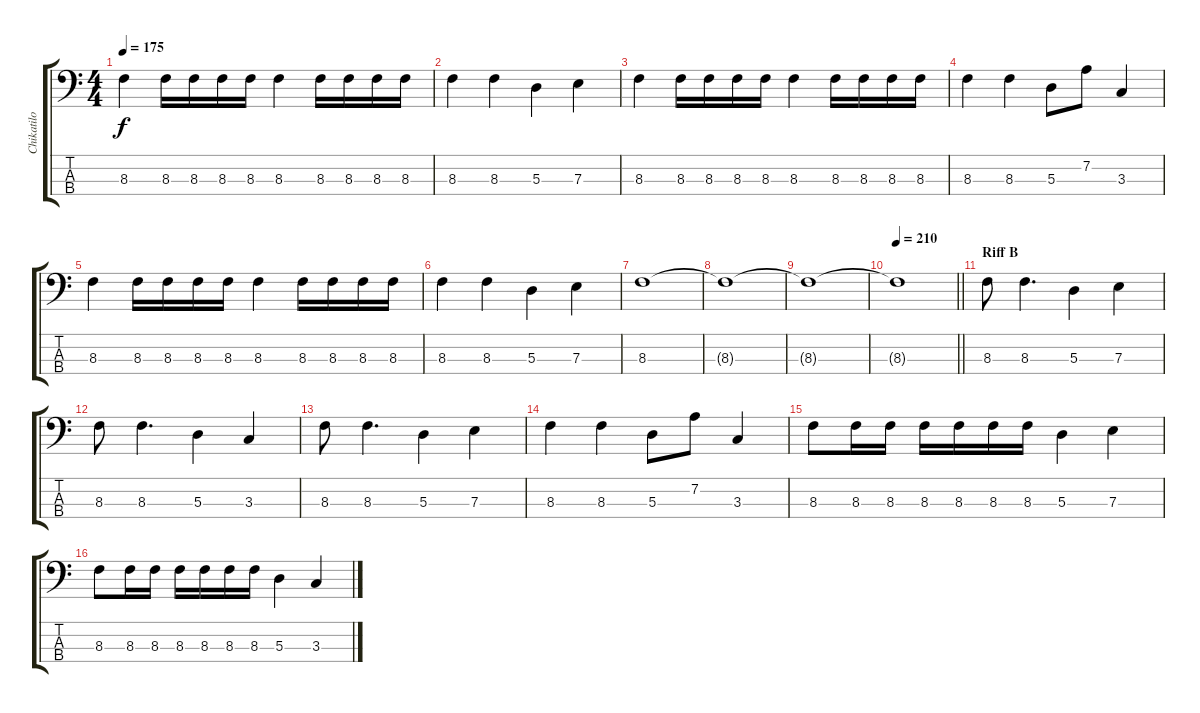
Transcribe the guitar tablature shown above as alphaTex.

\track ("Chikatilo" "Chikatilo") {instrument electricbasspick}
\staff {score tabs}
\tuning (G2 D2 A1 E1) {hide}
\ts (4 4)
\tempo 175
\clef f4
\ks c
8.3.4{dy f} 8.3.16 8.3.16 8.3.16 8.3.16 8.3.4 8.3.16 8.3.16 8.3.16 8.3.16 |
8.3.4 8.3.4 5.3.4 7.3.4 |
8.3.4 8.3.16 8.3.16 8.3.16 8.3.16 8.3.4 8.3.16 8.3.16 8.3.16 8.3.16 |
8.3.4 8.3.4 5.3.8 7.2.8 3.3.4 |
8.3.4 8.3.16 8.3.16 8.3.16 8.3.16 8.3.4 8.3.16 8.3.16 8.3.16 8.3.16 |
8.3.4 8.3.4 5.3.4 7.3.4 |
8.3.1 |
8.3{t}.1 |
8.3{t}.1 |
\tempo 210
\barLineRight lightlight
8.3{t}.1 |
\section ("" "Riff B")
8.3.8 8.3.4{d} 5.3.4 7.3.4 |
8.3.8 8.3.4{d} 5.3.4 3.3.4 |
8.3.8 8.3.4{d} 5.3.4 7.3.4 |
8.3.4 8.3.4 5.3.8 7.2.8 3.3.4 |
8.3.8 8.3.16 8.3.16 8.3.16 8.3.16 8.3.16 8.3.16 5.3.4 7.3.4 |
8.3.8 8.3.16 8.3.16 8.3.16 8.3.16 8.3.16 8.3.16 5.3.4 3.3.4
